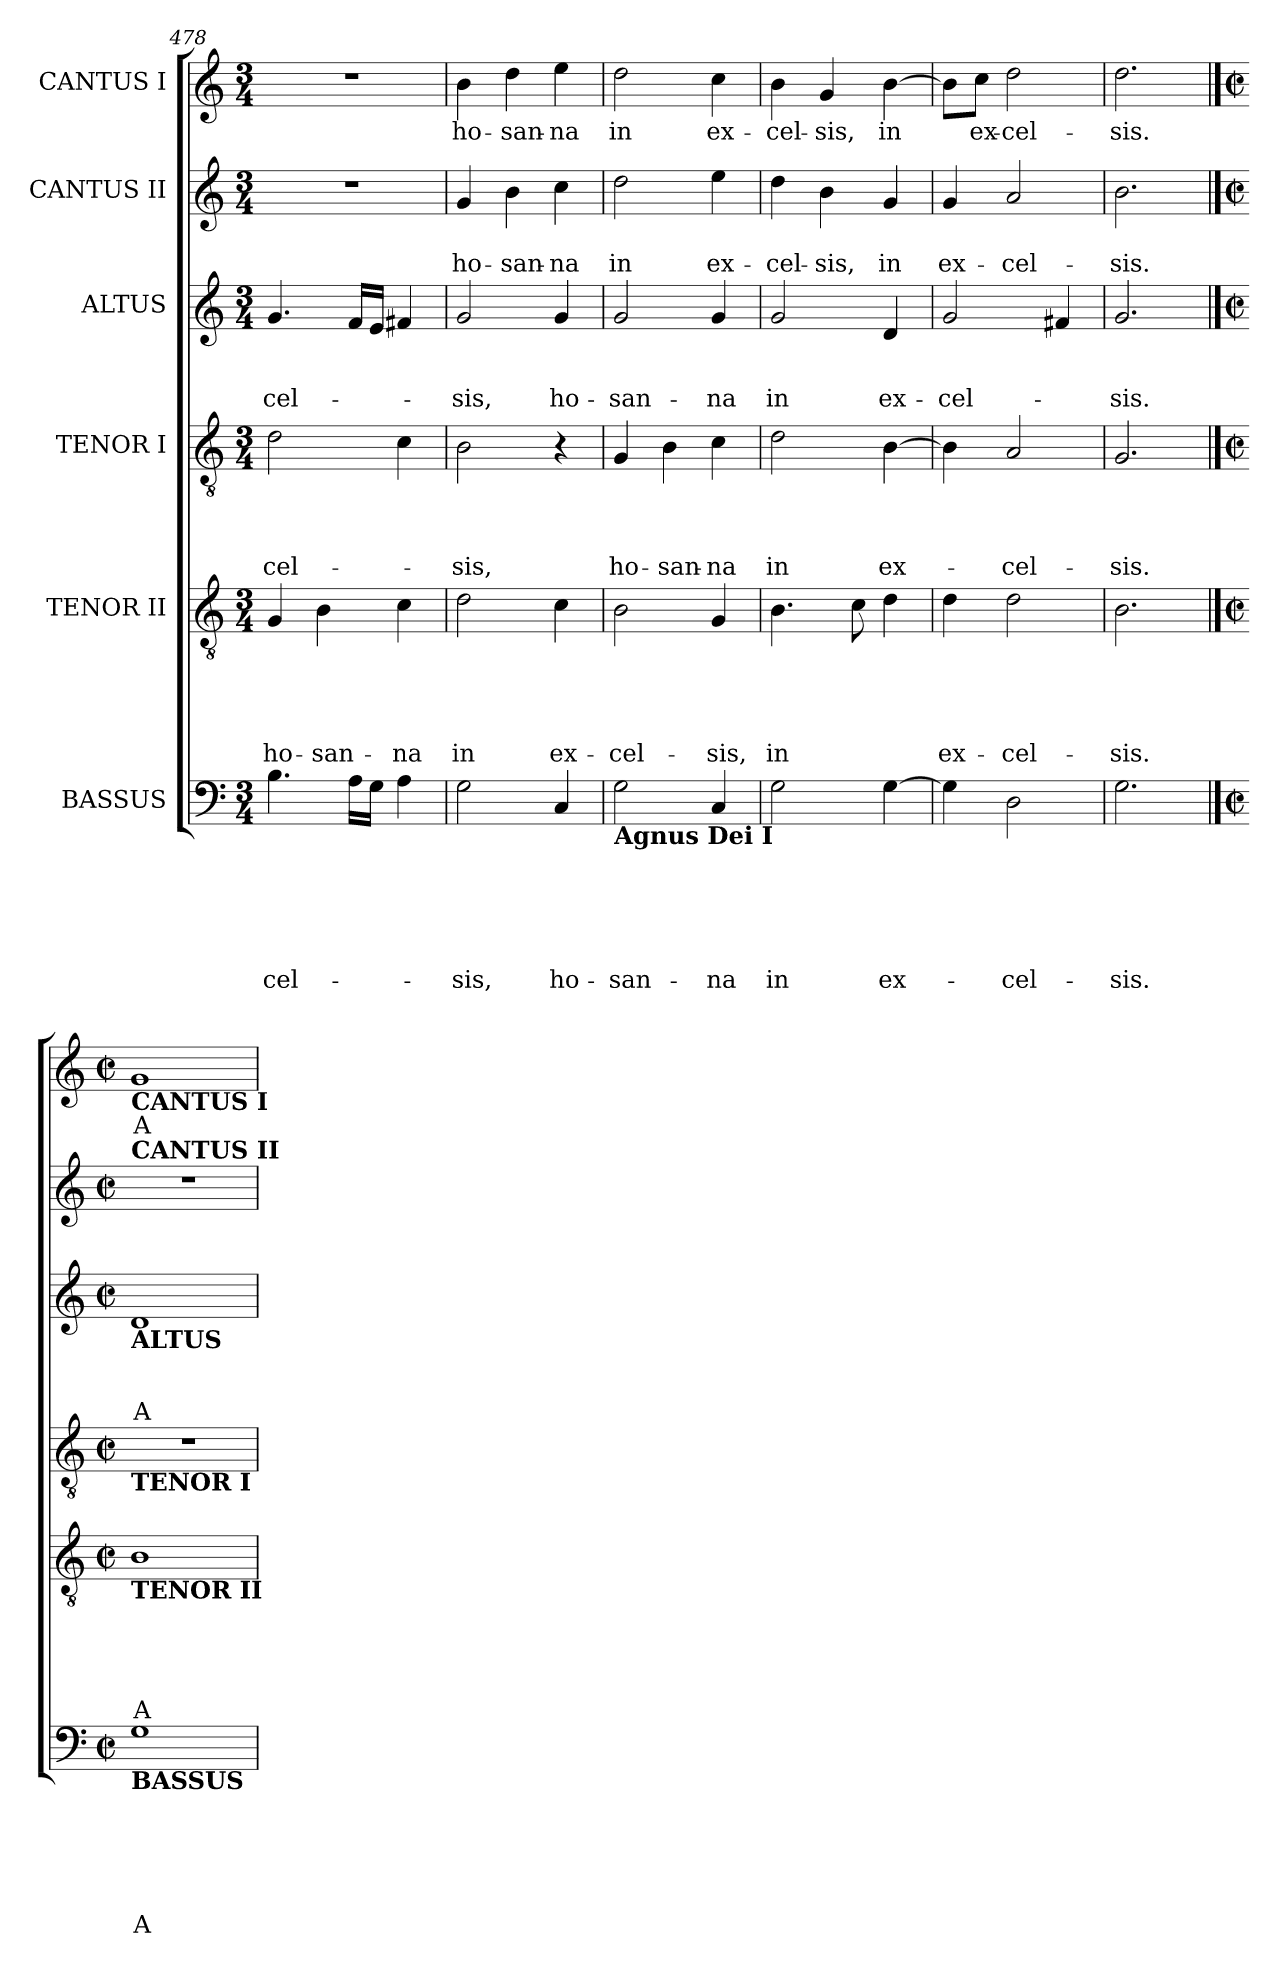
**kern	**text	**text	**text	**text	**text	**text	**kern	**text	**text	**text	**text	**text	**kern	**text	**text	**text	**text	**kern	**text	**text	**text	**kern	**text	**text	**kern	**text
*part6	*part6	*part6	*part6	*part6	*part6	*part6	*part5	*part5	*part5	*part5	*part5	*part5	*part4	*part4	*part4	*part4	*part4	*part3	*part3	*part3	*part3	*part2	*part2	*part2	*part1	*part1
*staff6	*staff6	*staff6	*staff6	*staff6	*staff6	*staff6	*staff5	*staff5	*staff5	*staff5	*staff5	*staff5	*staff4	*staff4	*staff4	*staff4	*staff4	*staff3	*staff3	*staff3	*staff3	*staff2	*staff2	*staff2	*staff1	*staff1
*I"BASSUS	*	*	*	*	*	*	*I"TENOR II	*	*	*	*	*	*I"TENOR I	*	*	*	*	*I"ALTUS	*	*	*	*I"CANTUS II	*	*	*I"CANTUS I	*
*clefF4	*	*	*	*	*	*	*clefGv2	*	*	*	*	*	*clefGv2	*	*	*	*	*clefG2	*	*	*	*clefG2	*	*	*clefG2	*
*k[]	*	*	*	*	*	*	*k[]	*	*	*	*	*	*k[]	*	*	*	*	*k[]	*	*	*	*k[]	*	*	*k[]	*
*C:	*	*	*	*	*	*	*C:	*	*	*	*	*	*C:	*	*	*	*	*C:	*	*	*	*C:	*	*	*C:	*
*M3/4	*	*	*	*	*	*	*M3/4	*	*	*	*	*	*M3/4	*	*	*	*	*M3/4	*	*	*	*M3/4	*	*	*M3/4	*
=478	=478	=478	=478	=478	=478	=478	=478	=478	=478	=478	=478	=478	=478	=478	=478	=478	=478	=478	=478	=478	=478	=478	=478	=478	=478	=478
!	!	!	!	!	!	!	!	!	!	!	!	!	!	!	!	!	!	!	!	!	!	!LO:N:vis=1	!	!	!LO:N:vis=1	!
4.B\	.	.	.	.	.	-cel-	4G/	.	.	.	.	ho-	2d\	.	.	.	-cel-	4.g/	.	.	-cel-	2.r	.	.	2.r	.
.	.	.	.	.	.	.	4B\	.	.	.	.	-san-	.	.	.	.	.	.	.	.	.	.	.	.	.	.
16A\LL	.	.	.	.	.	.	.	.	.	.	.	.	.	.	.	.	.	16f/LL	.	.	.	.	.	.	.	.
16G\JJ	.	.	.	.	.	.	.	.	.	.	.	.	.	.	.	.	.	16e/JJ	.	.	.	.	.	.	.	.
4A\	.	.	.	.	.	.	4c\	.	.	.	.	-na	4c\	.	.	.	.	4f#/	.	.	.	.	.	.	.	.
=479	=479	=479	=479	=479	=479	=479	=479	=479	=479	=479	=479	=479	=479	=479	=479	=479	=479	=479	=479	=479	=479	=479	=479	=479	=479	=479
2G\	.	.	.	.	.	-sis,	2d\	.	.	.	.	in	2B\	.	.	.	-sis,	2g/	.	.	-sis,	4g/	.	ho-	4b\	ho-
.	.	.	.	.	.	.	.	.	.	.	.	.	.	.	.	.	.	.	.	.	.	4b\	.	-san-	4dd\	-san-
4C/	.	.	.	.	.	ho-	4c\	.	.	.	.	ex-	4r	.	.	.	.	4g/	.	.	ho-	4cc\	.	-na	4ee\	-na
=480	=480	=480	=480	=480	=480	=480	=480	=480	=480	=480	=480	=480	=480	=480	=480	=480	=480	=480	=480	=480	=480	=480	=480	=480	=480	=480
!LO:TX:b:B:t=Agnus Dei I	!	!	!	!	!	!	!	!	!	!	!	!	!	!	!	!	!	!	!	!	!	!	!	!	!	!
2G\	.	.	.	.	.	-san-	2B\	.	.	.	.	-cel-	4G/	.	.	.	ho-	2g/	.	.	-san-	2dd\	.	in	2dd\	in
.	.	.	.	.	.	.	.	.	.	.	.	.	4B\	.	.	.	-san-	.	.	.	.	.	.	.	.	.
4C/	.	.	.	.	.	-na	4G/	.	.	.	.	-sis,	4c\	.	.	.	-na	4g/	.	.	-na	4ee\	.	ex-	4cc\	ex-
=481	=481	=481	=481	=481	=481	=481	=481	=481	=481	=481	=481	=481	=481	=481	=481	=481	=481	=481	=481	=481	=481	=481	=481	=481	=481	=481
2G\	.	.	.	.	.	in	4.B\	.	.	.	.	in	2d\	.	.	.	in	2g/	.	.	in	4dd\	.	-cel-	4b\	-cel-
.	.	.	.	.	.	.	.	.	.	.	.	.	.	.	.	.	.	.	.	.	.	4b\	.	-sis,	4g/	-sis,
.	.	.	.	.	.	.	8c\	.	.	.	.	.	.	.	.	.	.	.	.	.	.	.	.	.	.	.
[4G\	.	.	.	.	.	ex-	4d\	.	.	.	.	.	[4B\	.	.	.	ex-	4d/	.	.	ex-	4g/	.	in	[4b\	in
=482	=482	=482	=482	=482	=482	=482	=482	=482	=482	=482	=482	=482	=482	=482	=482	=482	=482	=482	=482	=482	=482	=482	=482	=482	=482	=482
4G\]	.	.	.	.	.	.	4d\	.	.	.	.	ex-	4B\]	.	.	.	.	2g/	.	.	-cel-	4g/	.	ex-	8b\L]	.
.	.	.	.	.	.	.	.	.	.	.	.	.	.	.	.	.	.	.	.	.	.	.	.	.	8cc\J	ex-
2D\	.	.	.	.	.	-cel-	2d\	.	.	.	.	-cel-	2A/	.	.	.	-cel-	.	.	.	.	2a/	.	-cel-	2dd\	-cel-
.	.	.	.	.	.	.	.	.	.	.	.	.	.	.	.	.	.	4f#X/	.	.	.	.	.	.	.	.
=483	=483	=483	=483	=483	=483	=483	=483	=483	=483	=483	=483	=483	=483	=483	=483	=483	=483	=483	=483	=483	=483	=483	=483	=483	=483	=483
2.G\	.	.	.	.	.	-sis.	2.B\	.	.	.	.	-sis.	2.G/	.	.	.	-sis.	2.g/	.	.	-sis.	2.b\	.	-sis.	2.dd\	-sis.
!!LO:LB:g=z
==483X7	==483X7	==483X7	==483X7	==483X7	==483X7	==483X7	==483X7	==483X7	==483X7	==483X7	==483X7	==483X7	==483X7	==483X7	==483X7	==483X7	==483X7	==483X7	==483X7	==483X7	==483X7	==483X7	==483X7	==483X7	==483X7	==483X7
*M2/2	*	*	*	*	*	*	*M2/2	*	*	*	*	*	*M2/2	*	*	*	*	*M2/2	*	*	*	*M2/2	*	*	*M2/2	*
*met(c|)	*	*	*	*	*	*	*met(c|)	*	*	*	*	*	*met(c|)	*	*	*	*	*met(c|)	*	*	*	*met(c|)	*	*	*met(c|)	*
!	!	!	!	!	!	!	!	!	!	!	!	!	!	!	!	!	!	!	!	!	!	!	!	!	!LO:TX:b:B:t=CANTUS I	!
!	!	!	!	!	!	!	!	!	!	!	!	!	!	!	!	!	!	!	!	!	!	!LO:TX:a:B:t=CANTUS II	!	!	!	!
!	!	!	!	!	!	!	!	!	!	!	!	!	!	!	!	!	!	!LO:TX:b:B:t=ALTUS	!	!	!	!	!	!	!	!
!	!	!	!	!	!	!	!	!	!	!	!	!	!LO:TX:b:B:t=TENOR I	!	!	!	!	!	!	!	!	!	!	!	!	!
!	!	!	!	!	!	!	!LO:TX:b:B:t=TENOR II	!	!	!	!	!	!	!	!	!	!	!	!	!	!	!	!	!	!	!
!LO:TX:b:B:t=BASSUS	!	!	!	!	!	!	!	!	!	!	!	!	!	!	!	!	!	!	!	!	!	!	!	!	!	!
1G	.	.	.	.	.	A-	1B	.	.	.	.	A-	1r	.	.	.	.	1d	.	.	A-	1r	.	.	1g	A-
=	=	=	=	=	=	=	=	=	=	=	=	=	=	=	=	=	=	=	=	=	=	=	=	=	=	=
*-	*-	*-	*-	*-	*-	*-	*-	*-	*-	*-	*-	*-	*-	*-	*-	*-	*-	*-	*-	*-	*-	*-	*-	*-	*-	*-
